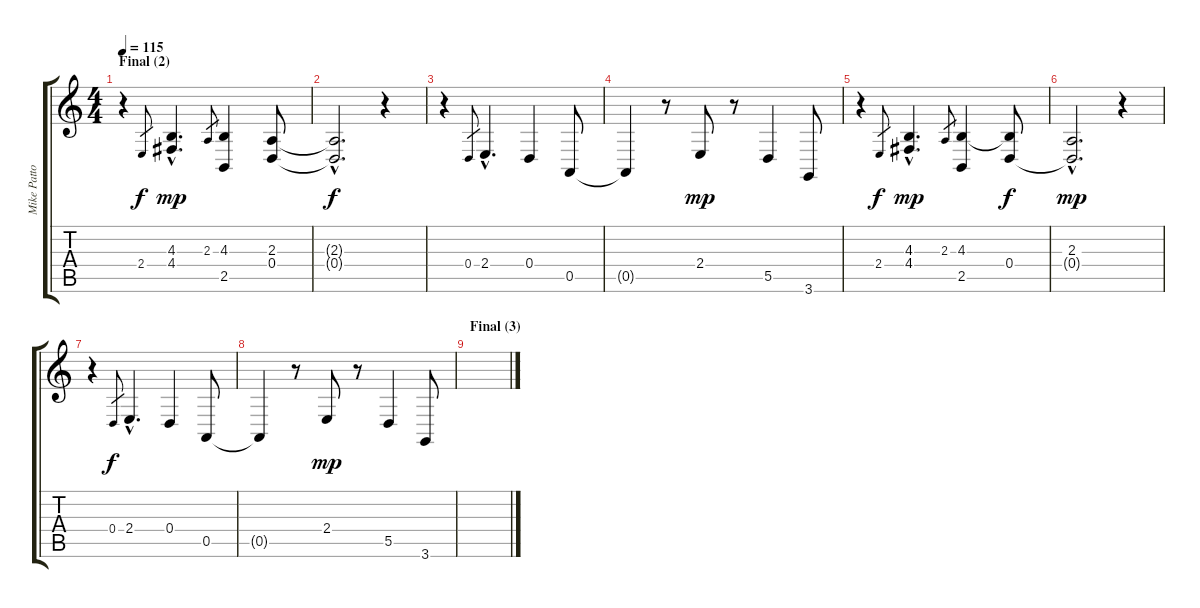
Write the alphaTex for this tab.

\track ("Mike Patton" "Mike Patto") {instrument drawbarorgan}
\staff {score tabs}
\tuning (E4 B3 G3 D3 A2 E2) {hide}
\ts (4 4)
\section ("" "Final (2)")
\tempo 115
\clef g2
\ks c
r.4{dy f} 2.4.8{gr} (4.3{hac} 4.4{hac}).4{d dy mp} 2.3.8{gr} (4.3 2.5).4 (2.3 0.4).8 |
(2.3{hac t} 0.4{hac t}).2{d dy f} r.4 |
r.4 0.4.8{gr} 2.4{hac}.4{d} 0.4.4 0.5.8 |
0.5{t}.4 r.8 2.4.8{dy mp} r.8 5.5.4 3.6.8 |
r.4 2.4.8{gr dy f} (4.3{hac} 4.4{hac}).4{d dy mp} 2.3.8{gr} (4.3 2.5).4 (4.3{t} 0.4).8{dy f} |
(2.3{hac} 0.4{hac t}).2{d dy mp} r.4 |
r.4 0.4.8{gr dy f} 2.4{hac}.4{d} 0.4.4 0.5.8 |
0.5{t}.4 r.8 2.4.8{dy mp} r.8 5.5.4 3.6.8 |
\section ("" "Final (3)")
